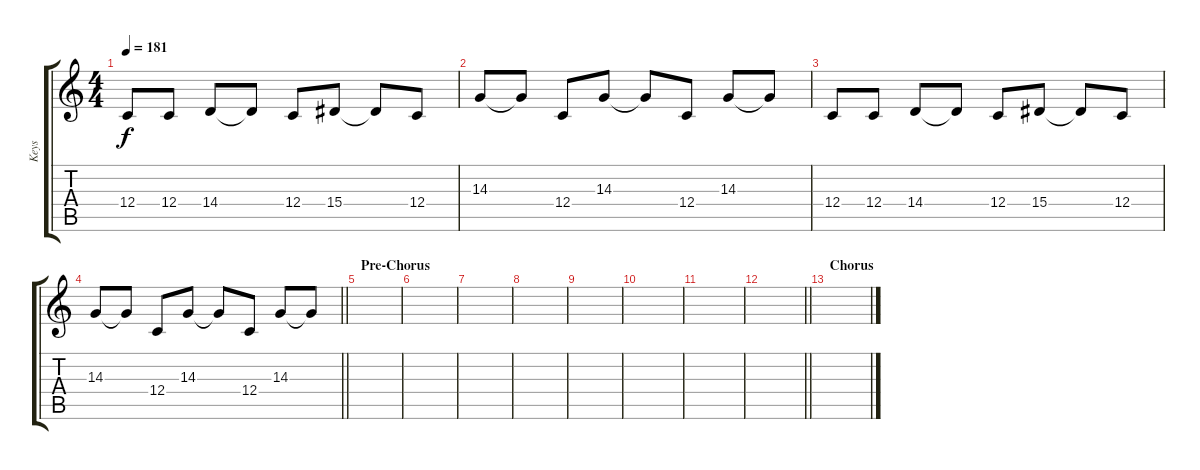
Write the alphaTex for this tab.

\track ("Keys" "Keys") {instrument sitar}
\staff {score tabs}
\tuning (D4 A3 F3 C3 G2 C2) {hide}
\ts (4 4)
\tempo 181
\clef g2
\ks c
12.4.8{dy f} 12.4.8 14.4.8 14.4{t}.8 12.4.8 15.4.8 15.4{t}.8 12.4.8 |
14.3.8 14.3{t}.8 12.4.8 14.3.8 14.3{t}.8 12.4.8 14.3.8 14.3{t}.8 |
12.4.8 12.4.8 14.4.8 14.4{t}.8 12.4.8 15.4.8 15.4{t}.8 12.4.8 |
\barLineRight lightlight
14.3.8 14.3{t}.8 12.4.8 14.3.8 14.3{t}.8 12.4.8 14.3.8 14.3{t}.8 |
\section ("" "Pre-Chorus")
|
|
|
|
|
|
|
\barLineRight lightlight
|
\section ("" "Chorus")
